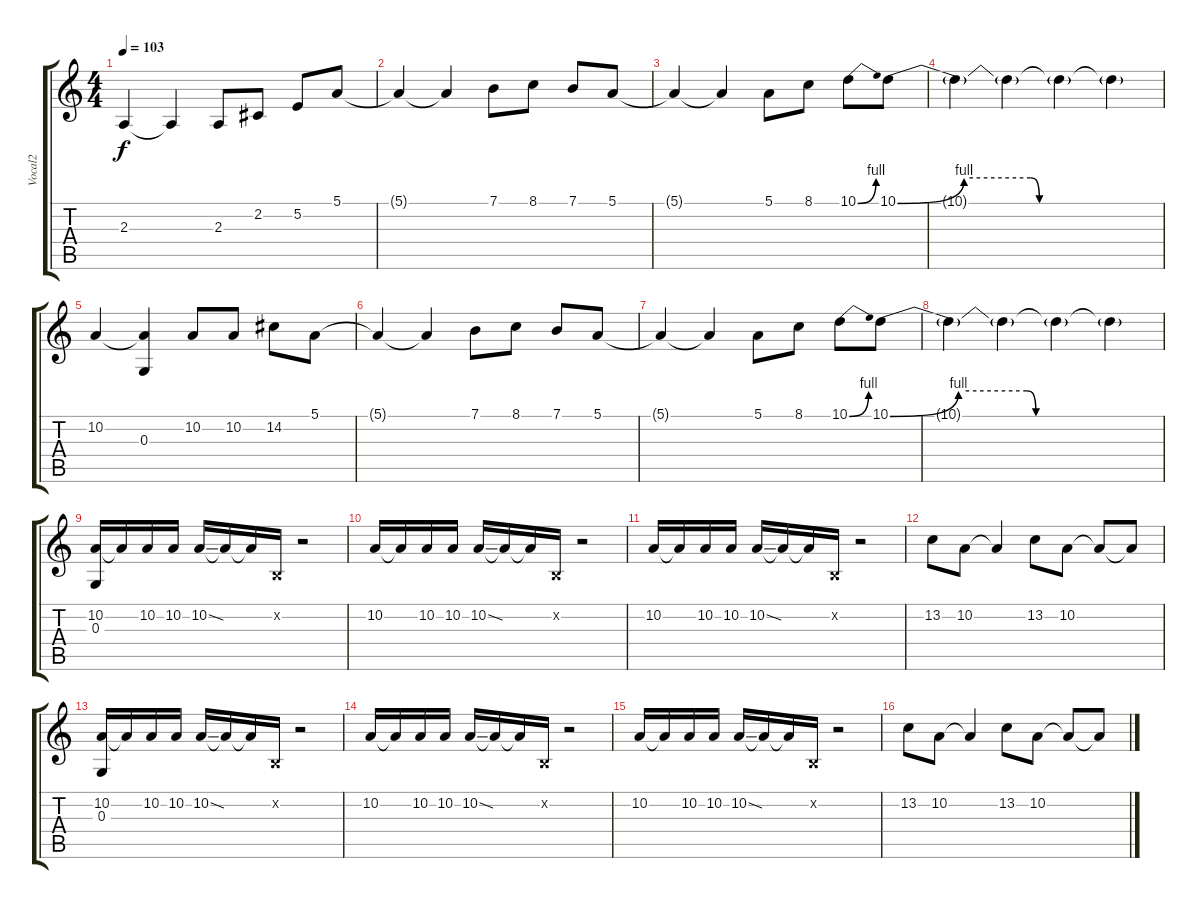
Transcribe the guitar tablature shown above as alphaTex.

\track ("Vocal2" "Vocal2") {instrument harmonica}
\staff {score tabs}
\tuning (E4 B3 G3 D3 A2 E2) {hide}
\ts (4 4)
\tempo 103
\clef g2
\ks c
2.3.4{dy f} 2.3{t}.4 2.3.8 2.2.8 5.2.8 5.1.8 |
5.1{t}.4 5.1{t}.4 7.1.8 8.1.8 7.1.8 5.1.8 |
5.1{t}.4 5.1{t}.4 5.1.8 8.1.8 10.1{be (bend 0 0 60 4)}.8 10.1{be (custom 0 0 15 4 30 4 32 0 45 0 60 0)}.8 |
10.1{t}.4 10.1{t}.4 10.1{t}.4 10.1{t}.4 |
10.2.4 (10.2{t} 0.3).4 10.2.8 10.2.8 14.2.8 5.1.8 |
5.1{t}.4 5.1{t}.4 7.1.8 8.1.8 7.1.8 5.1.8 |
5.1{t}.4 5.1{t}.4 5.1.8 8.1.8 10.1{be (bend 0 0 60 4)}.8 10.1{be (custom 0 0 15 4 30 4 32 0 45 0 60 0)}.8 |
10.1{t}.4 10.1{t}.4 10.1{t}.4 10.1{t}.4 |
(10.2 0.3).16 10.2{t}.16 10.2.16 10.2.16 10.2{ss}.16 10.2{t}.16 10.2{t}.16 0.2{x}.16 r.2 |
10.2.16 10.2{t}.16 10.2.16 10.2.16 10.2{ss}.16 10.2{t}.16 10.2{t}.16 0.2{x}.16 r.2 |
10.2.16 10.2{t}.16 10.2.16 10.2.16 10.2{ss}.16 10.2{t}.16 10.2{t}.16 0.2{x}.16 r.2 |
13.2.8 10.2.8 10.2{t}.4 13.2.8 10.2.8 10.2{t}.8 10.2{t}.8 |
(10.2 0.3).16 10.2{t}.16 10.2.16 10.2.16 10.2{ss}.16 10.2{t}.16 10.2{t}.16 0.2{x}.16 r.2 |
10.2.16 10.2{t}.16 10.2.16 10.2.16 10.2{ss}.16 10.2{t}.16 10.2{t}.16 0.2{x}.16 r.2 |
10.2.16 10.2{t}.16 10.2.16 10.2.16 10.2{ss}.16 10.2{t}.16 10.2{t}.16 0.2{x}.16 r.2 |
13.2.8 10.2.8 10.2{t}.4 13.2.8 10.2.8 10.2{t}.8 10.2{t}.8
